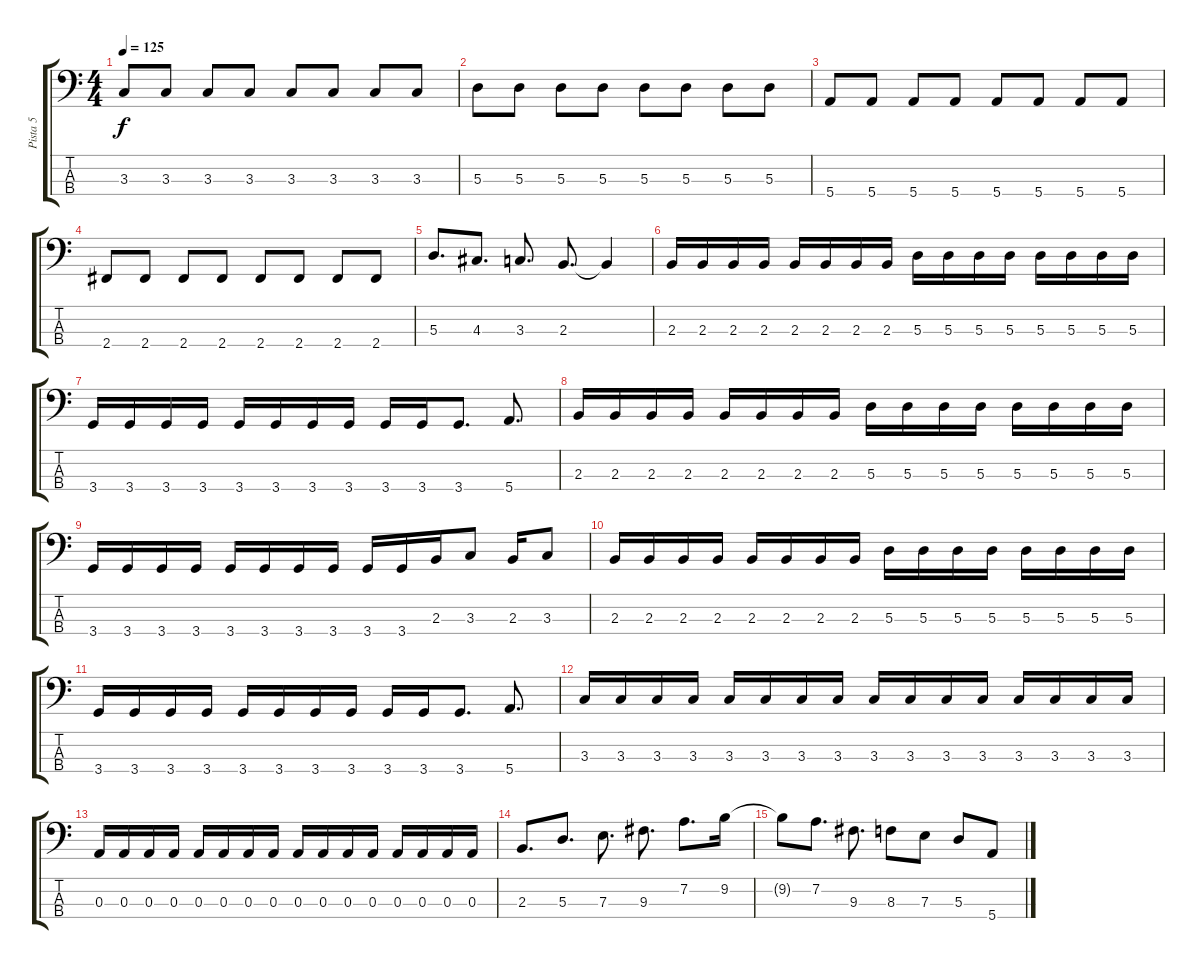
\track ("Pista 5" "Pista 5") {instrument electricbassfinger}
\staff {score tabs}
\tuning (G2 D2 A1 E1) {hide}
\ts (4 4)
\tempo 125
\clef f4
\ks c
3.3.8{dy f} 3.3.8 3.3.8 3.3.8 3.3.8 3.3.8 3.3.8 3.3.8 |
5.3.8 5.3.8 5.3.8 5.3.8 5.3.8 5.3.8 5.3.8 5.3.8 |
5.4.8 5.4.8 5.4.8 5.4.8 5.4.8 5.4.8 5.4.8 5.4.8 |
2.4.8 2.4.8 2.4.8 2.4.8 2.4.8 2.4.8 2.4.8 2.4.8 |
5.3.8{d} 4.3.8{d} 3.3.8{d} 2.3.8{d} 2.3{t}.4 |
2.3.16 2.3.16 2.3.16 2.3.16 2.3.16 2.3.16 2.3.16 2.3.16 5.3.16 5.3.16 5.3.16 5.3.16 5.3.16 5.3.16 5.3.16 5.3.16 |
3.4.16 3.4.16 3.4.16 3.4.16 3.4.16 3.4.16 3.4.16 3.4.16 3.4.16 3.4.16 3.4.8{d} 5.4.8{d} |
2.3.16 2.3.16 2.3.16 2.3.16 2.3.16 2.3.16 2.3.16 2.3.16 5.3.16 5.3.16 5.3.16 5.3.16 5.3.16 5.3.16 5.3.16 5.3.16 |
3.4.16 3.4.16 3.4.16 3.4.16 3.4.16 3.4.16 3.4.16 3.4.16 3.4.16 3.4.16 2.3.16 3.3.8 2.3.16 3.3.8 |
2.3.16 2.3.16 2.3.16 2.3.16 2.3.16 2.3.16 2.3.16 2.3.16 5.3.16 5.3.16 5.3.16 5.3.16 5.3.16 5.3.16 5.3.16 5.3.16 |
3.4.16 3.4.16 3.4.16 3.4.16 3.4.16 3.4.16 3.4.16 3.4.16 3.4.16 3.4.16 3.4.8{d} 5.4.8{d} |
3.3.16 3.3.16 3.3.16 3.3.16 3.3.16 3.3.16 3.3.16 3.3.16 3.3.16 3.3.16 3.3.16 3.3.16 3.3.16 3.3.16 3.3.16 3.3.16 |
0.3.16 0.3.16 0.3.16 0.3.16 0.3.16 0.3.16 0.3.16 0.3.16 0.3.16 0.3.16 0.3.16 0.3.16 0.3.16 0.3.16 0.3.16 0.3.16 |
2.3.8{d} 5.3.8{d} 7.3.8{d} 9.3.8{d} 7.2.8{d} 9.2.16 |
9.2{t}.8 7.2.8{d} 9.3.8{d} 8.3.8 7.3.8 5.3.8 5.4.8
